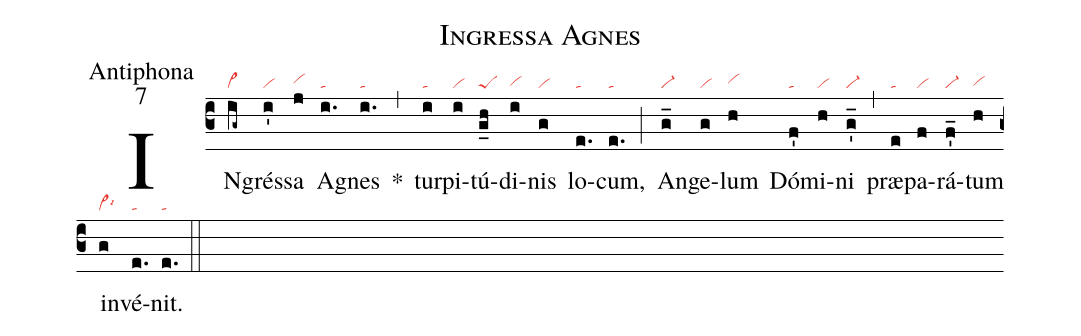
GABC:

name:Ingressa Agnes;
office-part:Antiphona;
mode:7;
nabc-lines:1;
%%
(c3)
IN(ig~|vi>)grés(i'|vi)sa(j|vihh) A(i.|ta)gnes(i.|ta) *(,)
tur(i|ta)pi(i|vi)tú(g_h|peS)di(i|vihg)nis(g|vi) lo(e.|ta)cum,(e.|ta) (;)
An(g_|vi-)ge(g|vi)lum(h|vihh) Dó(f'|ta)mi(h|vi)ni(g'_|vi-) (,)
præ(e|ta)pa(f|vi)rá(f'_|vi-)tum(h|vihg) in(g|vi>lsi6)vé(e.|ta)nit.(e.|ta) (::)
